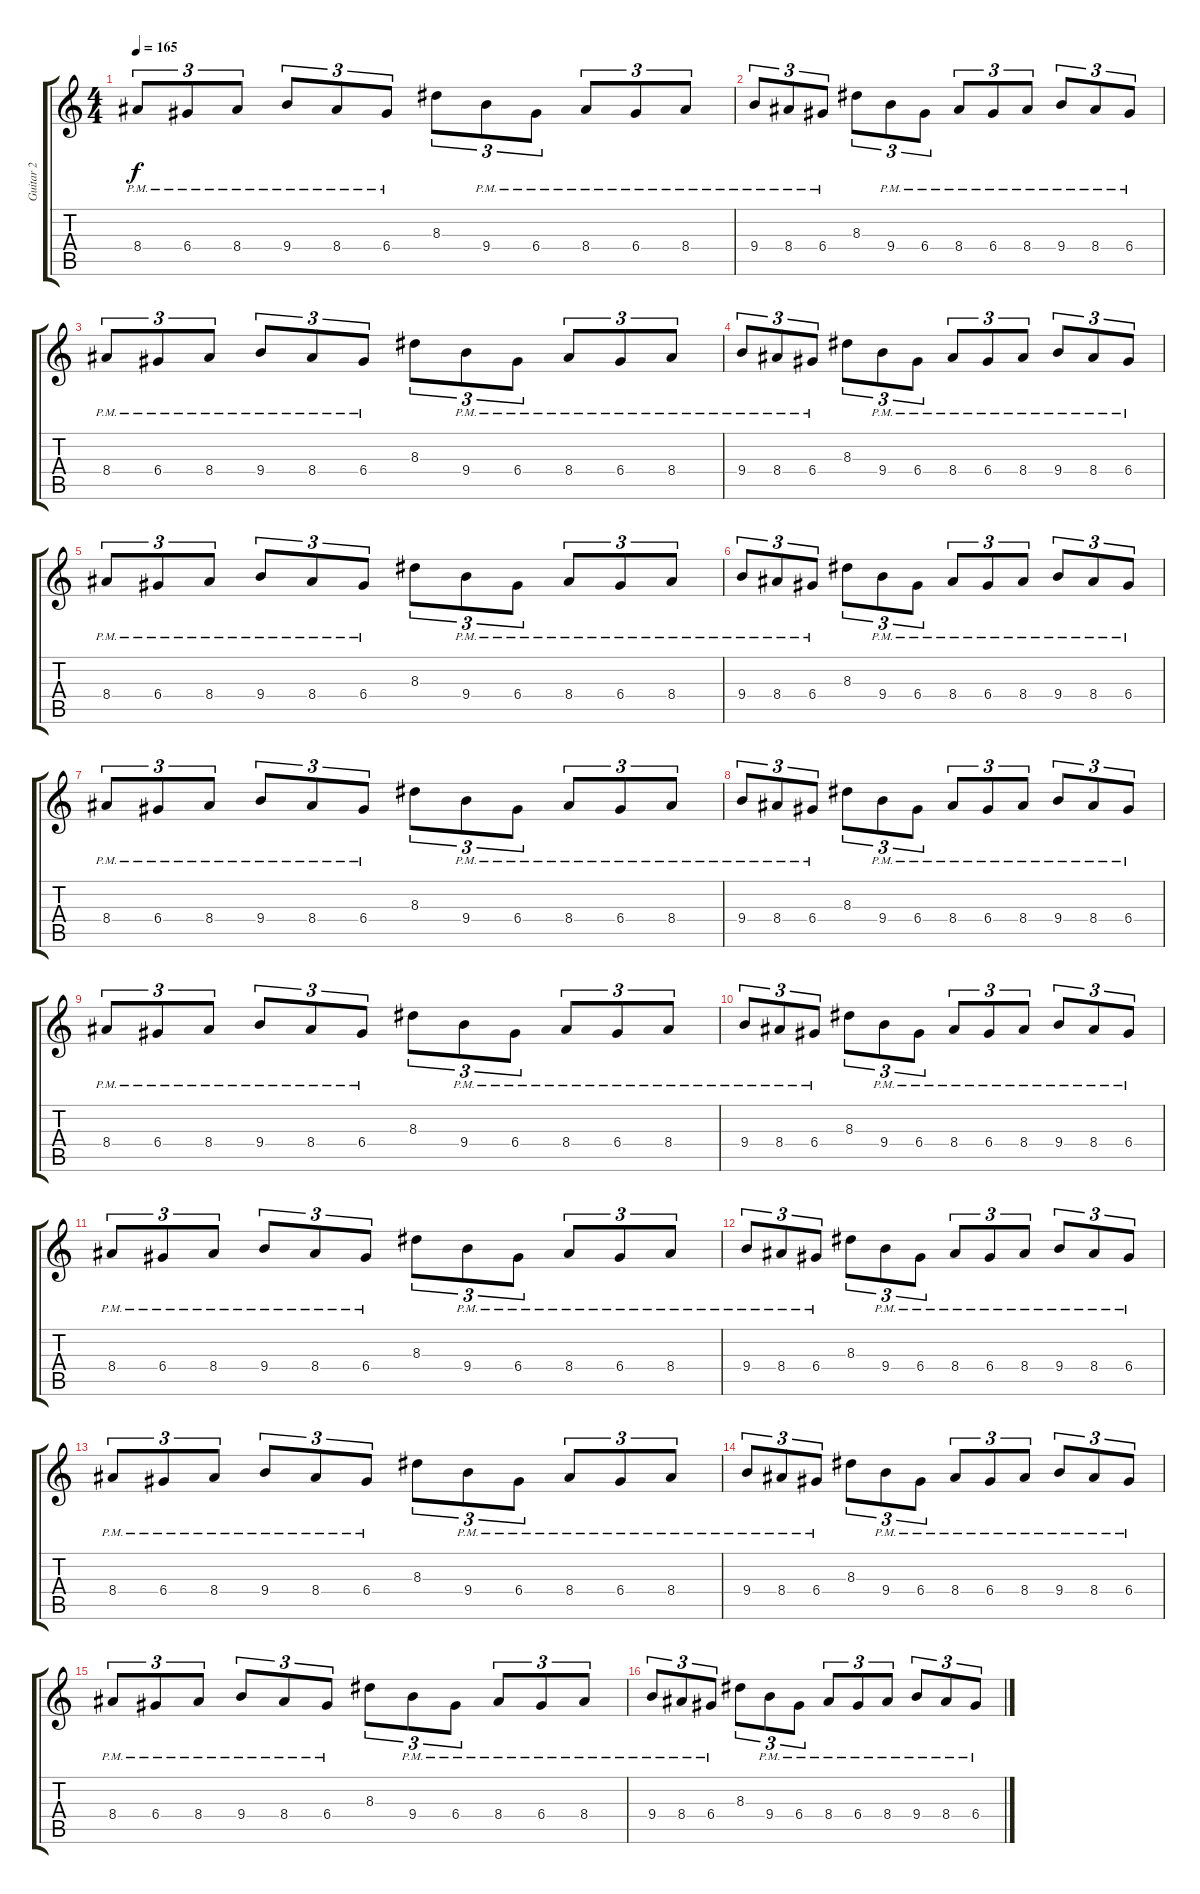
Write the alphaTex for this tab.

\track ("Guitar 2" "Guitar 2") {instrument distortionguitar}
\staff {score tabs}
\tuning (E4 B3 G3 D3 A2 E2) {hide}
\ts (4 4)
\tempo 165
\clef g2
\ks c
8.4{pm}.8{tu (3 2) dy f} 6.4{pm}.8{tu (3 2)} 8.4{pm}.8{tu (3 2)} 9.4{pm}.8{tu (3 2)} 8.4{pm}.8{tu (3 2)} 6.4{pm}.8{tu (3 2)} 8.3.8{tu (3 2)} 9.4{pm}.8{tu (3 2)} 6.4{pm}.8{tu (3 2)} 8.4{pm}.8{tu (3 2)} 6.4{pm}.8{tu (3 2)} 8.4{pm}.8{tu (3 2)} |
9.4{pm}.8{tu (3 2)} 8.4{pm}.8{tu (3 2)} 6.4{pm}.8{tu (3 2)} 8.3.8{tu (3 2)} 9.4{pm}.8{tu (3 2)} 6.4{pm}.8{tu (3 2)} 8.4{pm}.8{tu (3 2)} 6.4{pm}.8{tu (3 2)} 8.4{pm}.8{tu (3 2)} 9.4{pm}.8{tu (3 2)} 8.4{pm}.8{tu (3 2)} 6.4{pm}.8{tu (3 2)} |
8.4{pm}.8{tu (3 2)} 6.4{pm}.8{tu (3 2)} 8.4{pm}.8{tu (3 2)} 9.4{pm}.8{tu (3 2)} 8.4{pm}.8{tu (3 2)} 6.4{pm}.8{tu (3 2)} 8.3.8{tu (3 2)} 9.4{pm}.8{tu (3 2)} 6.4{pm}.8{tu (3 2)} 8.4{pm}.8{tu (3 2)} 6.4{pm}.8{tu (3 2)} 8.4{pm}.8{tu (3 2)} |
9.4{pm}.8{tu (3 2)} 8.4{pm}.8{tu (3 2)} 6.4{pm}.8{tu (3 2)} 8.3.8{tu (3 2)} 9.4{pm}.8{tu (3 2)} 6.4{pm}.8{tu (3 2)} 8.4{pm}.8{tu (3 2)} 6.4{pm}.8{tu (3 2)} 8.4{pm}.8{tu (3 2)} 9.4{pm}.8{tu (3 2)} 8.4{pm}.8{tu (3 2)} 6.4{pm}.8{tu (3 2)} |
8.4{pm}.8{tu (3 2)} 6.4{pm}.8{tu (3 2)} 8.4{pm}.8{tu (3 2)} 9.4{pm}.8{tu (3 2)} 8.4{pm}.8{tu (3 2)} 6.4{pm}.8{tu (3 2)} 8.3.8{tu (3 2)} 9.4{pm}.8{tu (3 2)} 6.4{pm}.8{tu (3 2)} 8.4{pm}.8{tu (3 2)} 6.4{pm}.8{tu (3 2)} 8.4{pm}.8{tu (3 2)} |
9.4{pm}.8{tu (3 2)} 8.4{pm}.8{tu (3 2)} 6.4{pm}.8{tu (3 2)} 8.3.8{tu (3 2)} 9.4{pm}.8{tu (3 2)} 6.4{pm}.8{tu (3 2)} 8.4{pm}.8{tu (3 2)} 6.4{pm}.8{tu (3 2)} 8.4{pm}.8{tu (3 2)} 9.4{pm}.8{tu (3 2)} 8.4{pm}.8{tu (3 2)} 6.4{pm}.8{tu (3 2)} |
8.4{pm}.8{tu (3 2)} 6.4{pm}.8{tu (3 2)} 8.4{pm}.8{tu (3 2)} 9.4{pm}.8{tu (3 2)} 8.4{pm}.8{tu (3 2)} 6.4{pm}.8{tu (3 2)} 8.3.8{tu (3 2)} 9.4{pm}.8{tu (3 2)} 6.4{pm}.8{tu (3 2)} 8.4{pm}.8{tu (3 2)} 6.4{pm}.8{tu (3 2)} 8.4{pm}.8{tu (3 2)} |
9.4{pm}.8{tu (3 2)} 8.4{pm}.8{tu (3 2)} 6.4{pm}.8{tu (3 2)} 8.3.8{tu (3 2)} 9.4{pm}.8{tu (3 2)} 6.4{pm}.8{tu (3 2)} 8.4{pm}.8{tu (3 2)} 6.4{pm}.8{tu (3 2)} 8.4{pm}.8{tu (3 2)} 9.4{pm}.8{tu (3 2)} 8.4{pm}.8{tu (3 2)} 6.4{pm}.8{tu (3 2)} |
8.4{pm}.8{tu (3 2)} 6.4{pm}.8{tu (3 2)} 8.4{pm}.8{tu (3 2)} 9.4{pm}.8{tu (3 2)} 8.4{pm}.8{tu (3 2)} 6.4{pm}.8{tu (3 2)} 8.3.8{tu (3 2)} 9.4{pm}.8{tu (3 2)} 6.4{pm}.8{tu (3 2)} 8.4{pm}.8{tu (3 2)} 6.4{pm}.8{tu (3 2)} 8.4{pm}.8{tu (3 2)} |
9.4{pm}.8{tu (3 2)} 8.4{pm}.8{tu (3 2)} 6.4{pm}.8{tu (3 2)} 8.3.8{tu (3 2)} 9.4{pm}.8{tu (3 2)} 6.4{pm}.8{tu (3 2)} 8.4{pm}.8{tu (3 2)} 6.4{pm}.8{tu (3 2)} 8.4{pm}.8{tu (3 2)} 9.4{pm}.8{tu (3 2)} 8.4{pm}.8{tu (3 2)} 6.4{pm}.8{tu (3 2)} |
8.4{pm}.8{tu (3 2)} 6.4{pm}.8{tu (3 2)} 8.4{pm}.8{tu (3 2)} 9.4{pm}.8{tu (3 2)} 8.4{pm}.8{tu (3 2)} 6.4{pm}.8{tu (3 2)} 8.3.8{tu (3 2)} 9.4{pm}.8{tu (3 2)} 6.4{pm}.8{tu (3 2)} 8.4{pm}.8{tu (3 2)} 6.4{pm}.8{tu (3 2)} 8.4{pm}.8{tu (3 2)} |
9.4{pm}.8{tu (3 2)} 8.4{pm}.8{tu (3 2)} 6.4{pm}.8{tu (3 2)} 8.3.8{tu (3 2)} 9.4{pm}.8{tu (3 2)} 6.4{pm}.8{tu (3 2)} 8.4{pm}.8{tu (3 2)} 6.4{pm}.8{tu (3 2)} 8.4{pm}.8{tu (3 2)} 9.4{pm}.8{tu (3 2)} 8.4{pm}.8{tu (3 2)} 6.4{pm}.8{tu (3 2)} |
8.4{pm}.8{tu (3 2)} 6.4{pm}.8{tu (3 2)} 8.4{pm}.8{tu (3 2)} 9.4{pm}.8{tu (3 2)} 8.4{pm}.8{tu (3 2)} 6.4{pm}.8{tu (3 2)} 8.3.8{tu (3 2)} 9.4{pm}.8{tu (3 2)} 6.4{pm}.8{tu (3 2)} 8.4{pm}.8{tu (3 2)} 6.4{pm}.8{tu (3 2)} 8.4{pm}.8{tu (3 2)} |
9.4{pm}.8{tu (3 2)} 8.4{pm}.8{tu (3 2)} 6.4{pm}.8{tu (3 2)} 8.3.8{tu (3 2)} 9.4{pm}.8{tu (3 2)} 6.4{pm}.8{tu (3 2)} 8.4{pm}.8{tu (3 2)} 6.4{pm}.8{tu (3 2)} 8.4{pm}.8{tu (3 2)} 9.4{pm}.8{tu (3 2)} 8.4{pm}.8{tu (3 2)} 6.4{pm}.8{tu (3 2)} |
8.4{pm}.8{tu (3 2)} 6.4{pm}.8{tu (3 2)} 8.4{pm}.8{tu (3 2)} 9.4{pm}.8{tu (3 2)} 8.4{pm}.8{tu (3 2)} 6.4{pm}.8{tu (3 2)} 8.3.8{tu (3 2)} 9.4{pm}.8{tu (3 2)} 6.4{pm}.8{tu (3 2)} 8.4{pm}.8{tu (3 2)} 6.4{pm}.8{tu (3 2)} 8.4{pm}.8{tu (3 2)} |
9.4{pm}.8{tu (3 2)} 8.4{pm}.8{tu (3 2)} 6.4{pm}.8{tu (3 2)} 8.3.8{tu (3 2)} 9.4{pm}.8{tu (3 2)} 6.4{pm}.8{tu (3 2)} 8.4{pm}.8{tu (3 2)} 6.4{pm}.8{tu (3 2)} 8.4{pm}.8{tu (3 2)} 9.4{pm}.8{tu (3 2)} 8.4{pm}.8{tu (3 2)} 6.4{pm}.8{tu (3 2)}
